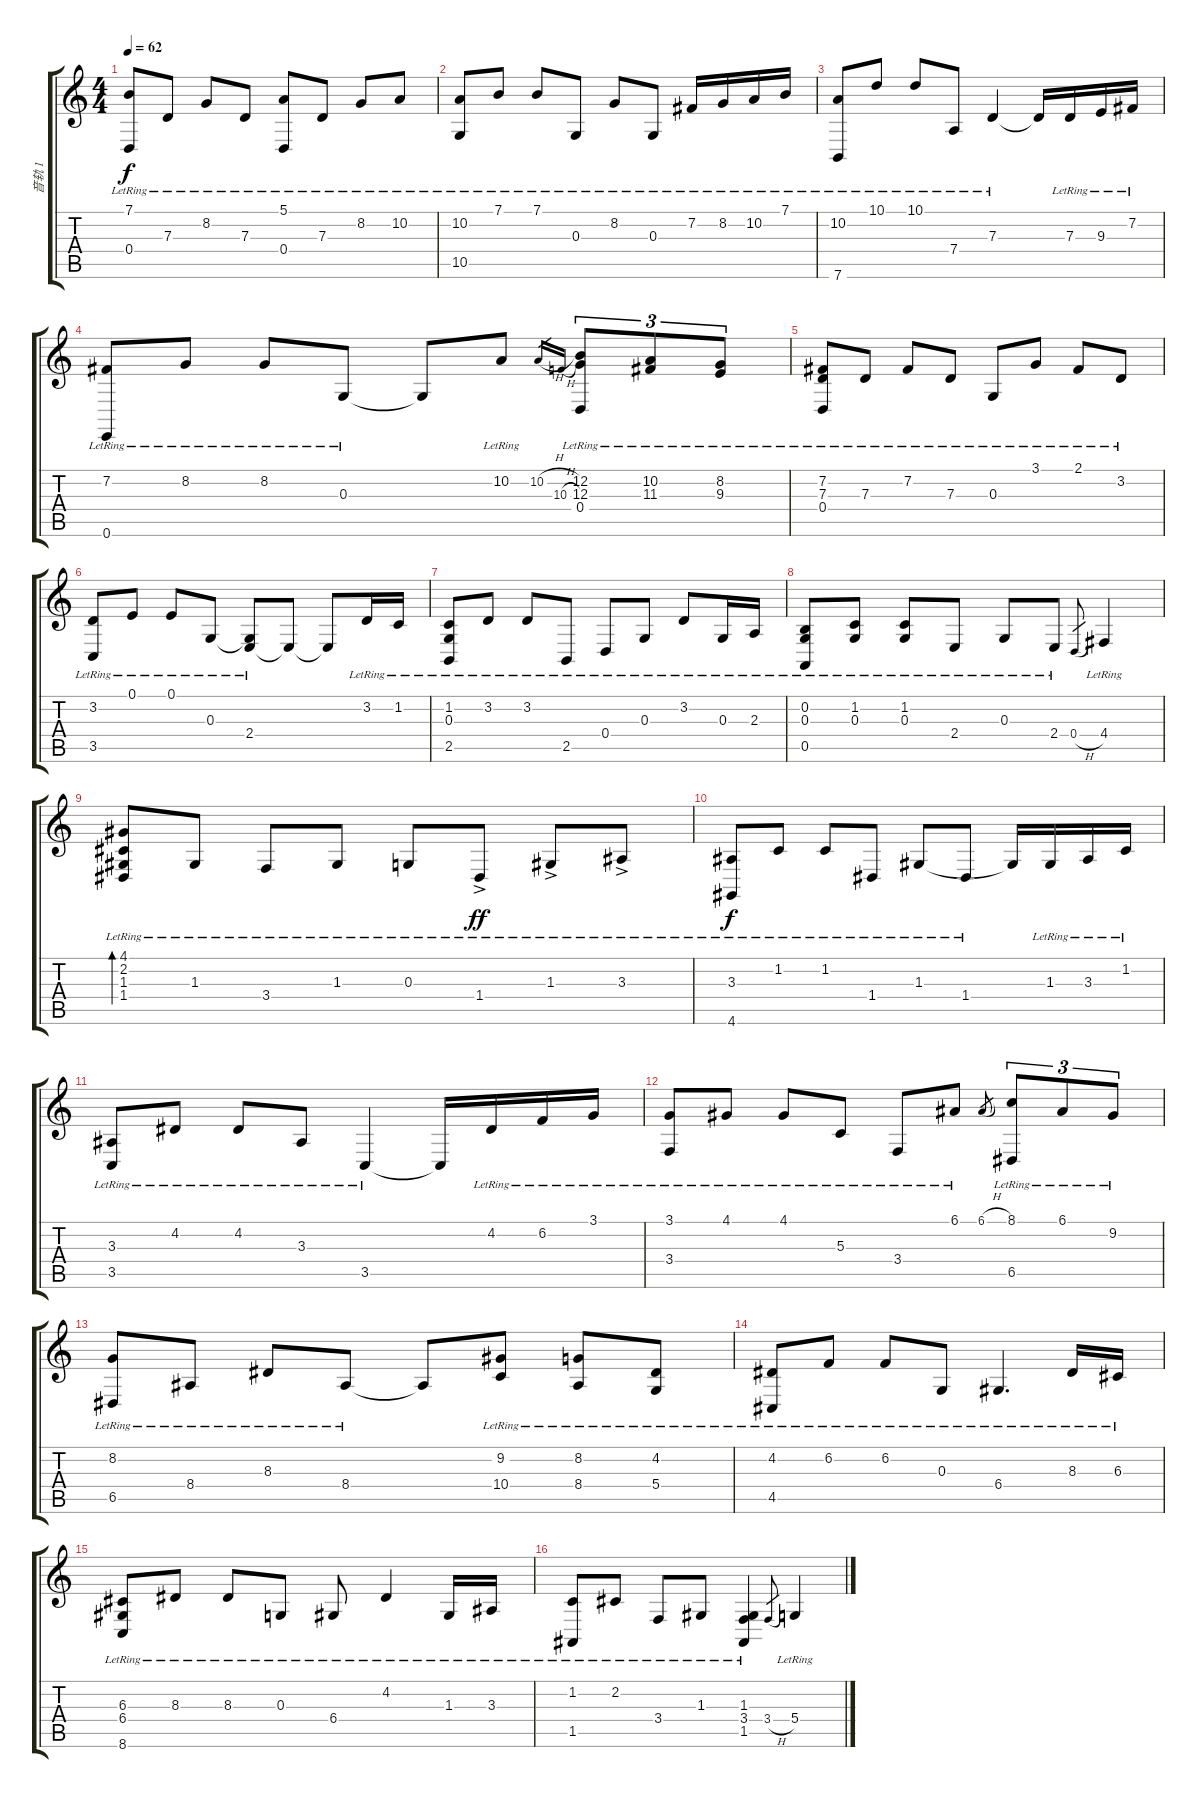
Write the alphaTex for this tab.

\track ("音轨 1" "音轨 1") {instrument acousticgrandpiano}
\staff {score tabs}
\tuning (E4 B3 G3 D3 A2 E2) {hide}
\ts (4 4)
\tempo 62
\clef g2
\ks c
(7.1{lr} 0.4{lr}).8{dy f} 7.3{lr}.8 8.2{lr}.8 7.3{lr}.8 (5.1{lr} 0.4{lr}).8 7.3{lr}.8 8.2{lr}.8 10.2{lr}.8 |
(10.2{lr} 10.5{lr}).8 7.1{lr}.8 7.1{lr}.8 0.3{lr}.8 8.2{lr}.8 0.3{lr}.8 7.2{lr}.16 8.2{lr}.16 10.2{lr}.16 7.1{lr}.16 |
(10.2{lr} 7.6{lr}).8 10.1{lr}.8 10.1{lr}.8 7.4{lr}.8 7.3{lr}.4 7.3{t}.16 7.3{lr}.16 9.3{lr}.16 7.2{lr}.16 |
(7.2{lr} 0.6{lr}).8 8.2{lr}.8 8.2{lr}.8 0.3{lr}.8 0.3{t}.8 10.2{lr}.8 10.2{h}.16{gr} 10.3{h}.16{gr} (12.2{lr} 12.3{lr} 0.4{lr}).8{tu (3 2)} (10.2{lr} 11.3{lr}).8{tu (3 2)} (8.2{lr} 9.3{lr}).8{tu (3 2)} |
(7.2{lr} 7.3{lr} 0.4{lr}).8 7.3{lr}.8 7.2{lr}.8 7.3{lr}.8 0.3{lr}.8 3.1{lr}.8 2.1{lr}.8 3.2{lr}.8 |
(3.2{lr} 3.5{lr}).8 0.1{lr}.8 0.1{lr}.8 0.3{lr}.8 (0.3{t} 2.4{lr}).8 2.4{t}.8 2.4{t}.8 3.2{lr}.16 1.2{lr}.16 |
(1.2{lr} 0.3{lr} 2.5{lr}).8 3.2{lr}.8 3.2{lr}.8 2.5{lr}.8 0.4{lr}.8 0.3{lr}.8 3.2{lr}.8 0.3{lr}.16 2.3{lr}.16 |
(0.2{lr} 0.3{lr} 0.5{lr}).8 (1.2{lr} 0.3{lr}).8 (1.2{lr} 0.3{lr}).8 2.4{lr}.8 0.3{lr}.8 2.4{lr}.8 0.4{h}.8{gr} 4.4{lr}.4 |
(4.1{lr} 2.2{lr} 1.3{lr} 1.4{lr}).8{bd 60 beam Up} 1.3{lr}.8{beam Up} 3.4{lr}.8 1.3{lr}.8 0.3{lr}.8 1.4{ac lr}.8{dy ff} 1.3{ac lr}.8 3.3{ac lr}.8 |
(3.3{lr} 4.6{lr}).8{dy f} 1.2{lr}.8 1.2{lr}.8 1.4{lr}.8 1.3{lr}.8 1.4{lr}.8 1.3{t}.16{beam Up} 1.3{lr}.16{beam Up} 3.3{lr}.16{beam Up} 1.2{lr}.16{beam Up} |
(3.3{lr} 3.5{lr}).8 4.2{lr}.8 4.2{lr}.8 3.3{lr}.8 3.5{lr}.4 3.5{t}.16{beam Up} 4.2{lr}.16{beam Up} 6.2{lr}.16{beam Up} 3.1{lr}.16{beam Up} |
(3.1{lr} 3.4{lr}).8 4.1{lr}.8 4.1{lr}.8 5.3{lr}.8 3.4{lr}.8 6.1{lr}.8 6.1{h}.8{gr} (8.1{lr} 6.5{lr}).8{tu (3 2)} 6.1{lr}.8{tu (3 2)} 9.2{lr}.8{tu (3 2)} |
(8.2{lr} 6.5{lr}).8 8.4{lr}.8 8.3{lr}.8 8.4{lr}.8 8.4{t}.8 (9.2{lr} 10.4{lr}).8 (8.2{lr} 8.4{lr}).8 (4.2{lr} 5.4{lr}).8 |
(4.2{lr} 4.5{lr}).8 6.2{lr}.8 6.2{lr}.8 0.3{lr}.8 6.4{lr}.4{d} 8.3{lr}.16 6.3{lr}.16 |
(6.3{lr} 6.4{lr} 8.6{lr}).8 8.3{lr}.8 8.3{lr}.8 0.3{lr}.8 6.4{lr}.8 4.2{lr}.4 1.3{lr}.16 3.3{lr}.16 |
(1.2{lr} 1.5{lr}).8 2.2{lr}.8 3.4{lr}.8 1.3{lr}.8 (1.3{lr} 3.4{lr} 1.5{lr}).4 3.4{h}.8{gr} 5.4{lr}.4
